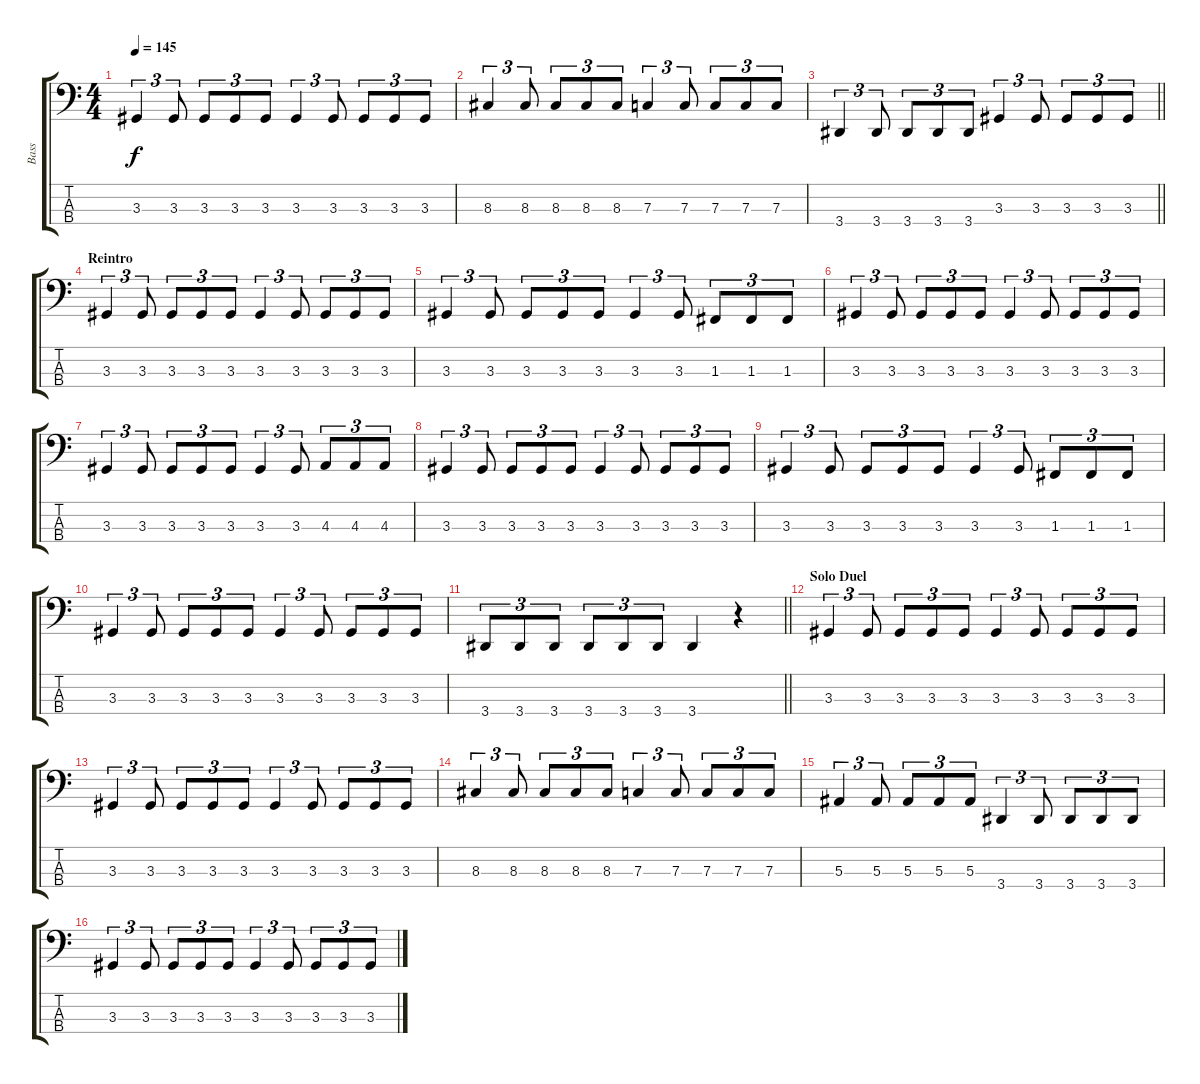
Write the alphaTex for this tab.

\track ("Bass" "Bass") {instrument electricbasspick}
\staff {score tabs}
\tuning (Eb2 Bb1 F1 C1) {hide}
\ts (4 4)
\tempo 145
\clef f4
\ks c
3.3.4{tu (3 2) dy f} 3.3.8{tu (3 2)} 3.3.8{tu (3 2)} 3.3.8{tu (3 2)} 3.3.8{tu (3 2)} 3.3.4{tu (3 2)} 3.3.8{tu (3 2)} 3.3.8{tu (3 2)} 3.3.8{tu (3 2)} 3.3.8{tu (3 2)} |
8.3.4{tu (3 2)} 8.3.8{tu (3 2)} 8.3.8{tu (3 2)} 8.3.8{tu (3 2)} 8.3.8{tu (3 2)} 7.3.4{tu (3 2)} 7.3.8{tu (3 2)} 7.3.8{tu (3 2)} 7.3.8{tu (3 2)} 7.3.8{tu (3 2)} |
\barLineRight lightlight
3.4.4{tu (3 2)} 3.4.8{tu (3 2)} 3.4.8{tu (3 2)} 3.4.8{tu (3 2)} 3.4.8{tu (3 2)} 3.3.4{tu (3 2)} 3.3.8{tu (3 2)} 3.3.8{tu (3 2)} 3.3.8{tu (3 2)} 3.3.8{tu (3 2)} |
\section ("" "Reintro")
3.3.4{tu (3 2)} 3.3.8{tu (3 2)} 3.3.8{tu (3 2)} 3.3.8{tu (3 2)} 3.3.8{tu (3 2)} 3.3.4{tu (3 2)} 3.3.8{tu (3 2)} 3.3.8{tu (3 2)} 3.3.8{tu (3 2)} 3.3.8{tu (3 2)} |
3.3.4{tu (3 2)} 3.3.8{tu (3 2)} 3.3.8{tu (3 2)} 3.3.8{tu (3 2)} 3.3.8{tu (3 2)} 3.3.4{tu (3 2)} 3.3.8{tu (3 2)} 1.3.8{tu (3 2)} 1.3.8{tu (3 2)} 1.3.8{tu (3 2)} |
3.3.4{tu (3 2)} 3.3.8{tu (3 2)} 3.3.8{tu (3 2)} 3.3.8{tu (3 2)} 3.3.8{tu (3 2)} 3.3.4{tu (3 2)} 3.3.8{tu (3 2)} 3.3.8{tu (3 2)} 3.3.8{tu (3 2)} 3.3.8{tu (3 2)} |
3.3.4{tu (3 2)} 3.3.8{tu (3 2)} 3.3.8{tu (3 2)} 3.3.8{tu (3 2)} 3.3.8{tu (3 2)} 3.3.4{tu (3 2)} 3.3.8{tu (3 2)} 4.3.8{tu (3 2)} 4.3.8{tu (3 2)} 4.3.8{tu (3 2)} |
3.3.4{tu (3 2)} 3.3.8{tu (3 2)} 3.3.8{tu (3 2)} 3.3.8{tu (3 2)} 3.3.8{tu (3 2)} 3.3.4{tu (3 2)} 3.3.8{tu (3 2)} 3.3.8{tu (3 2)} 3.3.8{tu (3 2)} 3.3.8{tu (3 2)} |
3.3.4{tu (3 2)} 3.3.8{tu (3 2)} 3.3.8{tu (3 2)} 3.3.8{tu (3 2)} 3.3.8{tu (3 2)} 3.3.4{tu (3 2)} 3.3.8{tu (3 2)} 1.3.8{tu (3 2)} 1.3.8{tu (3 2)} 1.3.8{tu (3 2)} |
3.3.4{tu (3 2)} 3.3.8{tu (3 2)} 3.3.8{tu (3 2)} 3.3.8{tu (3 2)} 3.3.8{tu (3 2)} 3.3.4{tu (3 2)} 3.3.8{tu (3 2)} 3.3.8{tu (3 2)} 3.3.8{tu (3 2)} 3.3.8{tu (3 2)} |
\barLineRight lightlight
3.4.8{tu (3 2)} 3.4.8{tu (3 2)} 3.4.8{tu (3 2)} 3.4.8{tu (3 2)} 3.4.8{tu (3 2)} 3.4.8{tu (3 2)} 3.4.4 r.4 |
\section ("" "Solo Duel")
3.3.4{tu (3 2)} 3.3.8{tu (3 2)} 3.3.8{tu (3 2)} 3.3.8{tu (3 2)} 3.3.8{tu (3 2)} 3.3.4{tu (3 2)} 3.3.8{tu (3 2)} 3.3.8{tu (3 2)} 3.3.8{tu (3 2)} 3.3.8{tu (3 2)} |
3.3.4{tu (3 2)} 3.3.8{tu (3 2)} 3.3.8{tu (3 2)} 3.3.8{tu (3 2)} 3.3.8{tu (3 2)} 3.3.4{tu (3 2)} 3.3.8{tu (3 2)} 3.3.8{tu (3 2)} 3.3.8{tu (3 2)} 3.3.8{tu (3 2)} |
8.3.4{tu (3 2)} 8.3.8{tu (3 2)} 8.3.8{tu (3 2)} 8.3.8{tu (3 2)} 8.3.8{tu (3 2)} 7.3.4{tu (3 2)} 7.3.8{tu (3 2)} 7.3.8{tu (3 2)} 7.3.8{tu (3 2)} 7.3.8{tu (3 2)} |
5.3.4{tu (3 2)} 5.3.8{tu (3 2)} 5.3.8{tu (3 2)} 5.3.8{tu (3 2)} 5.3.8{tu (3 2)} 3.4.4{tu (3 2)} 3.4.8{tu (3 2)} 3.4.8{tu (3 2)} 3.4.8{tu (3 2)} 3.4.8{tu (3 2)} |
3.3.4{tu (3 2)} 3.3.8{tu (3 2)} 3.3.8{tu (3 2)} 3.3.8{tu (3 2)} 3.3.8{tu (3 2)} 3.3.4{tu (3 2)} 3.3.8{tu (3 2)} 3.3.8{tu (3 2)} 3.3.8{tu (3 2)} 3.3.8{tu (3 2)}
